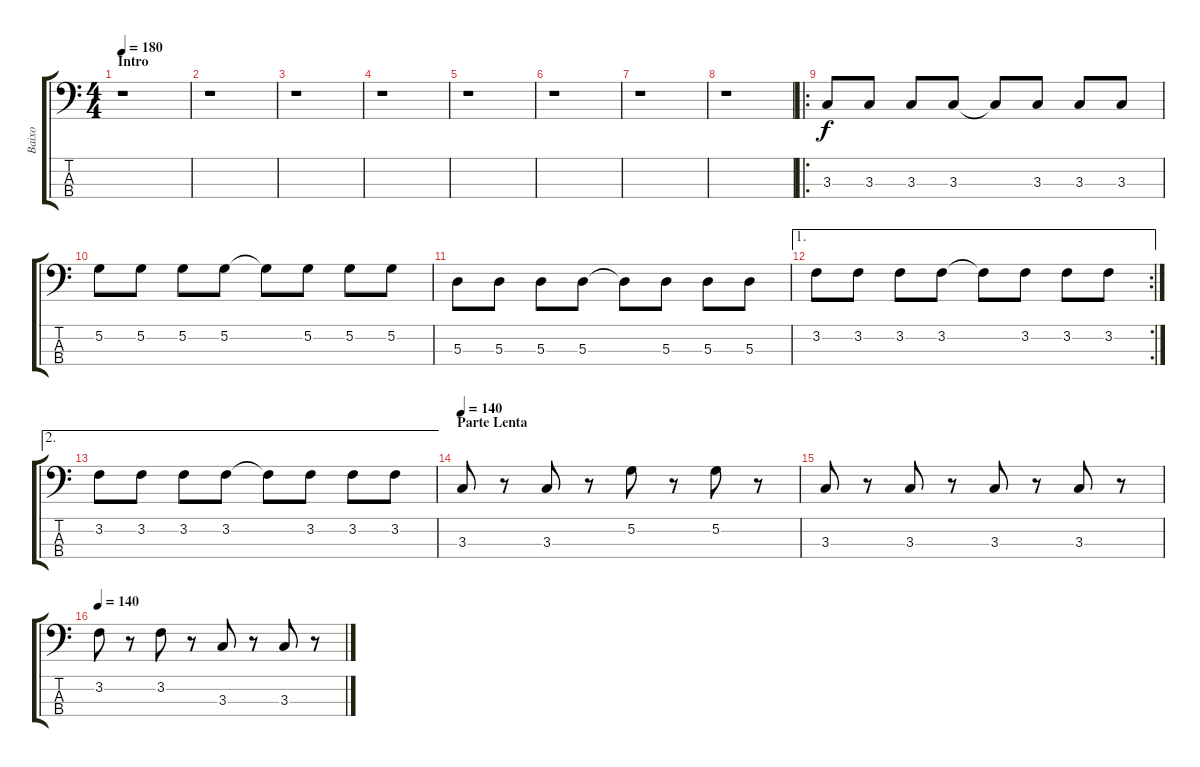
\track ("Baixo" "Baixo") {instrument electricbassfinger}
\staff {score tabs}
\tuning (G2 D2 A1 E1) {hide}
\ts (4 4)
\section ("" "Intro")
\tempo 180
\clef f4
\ks c
r.1{dy f instrument electricbassfinger} |
r.1 |
r.1 |
r.1 |
r.1 |
r.1 |
r.1 |
r.1 |
\ro
3.3.8 3.3.8 3.3.8 3.3.8 3.3{t}.8 3.3.8 3.3.8 3.3.8 |
5.2.8 5.2.8 5.2.8 5.2.8 5.2{t}.8 5.2.8 5.2.8 5.2.8 |
5.3.8 5.3.8 5.3.8 5.3.8 5.3{t}.8 5.3.8 5.3.8 5.3.8 |
\ae 1
\rc 2
3.2.8 3.2.8 3.2.8 3.2.8 3.2{t}.8 3.2.8 3.2.8 3.2.8 |
\ae 2
3.2.8 3.2.8 3.2.8 3.2.8 3.2{t}.8 3.2.8 3.2.8 3.2.8 |
\section ("" "Parte Lenta")
\tempo 140
3.3.8 r.8 3.3.8 r.8 5.2.8 r.8 5.2.8 r.8 |
3.3.8 r.8 3.3.8 r.8 3.3.8 r.8 3.3.8 r.8 |
\tempo 140
3.2.8 r.8 3.2.8 r.8 3.3.8 r.8 3.3.8 r.8
